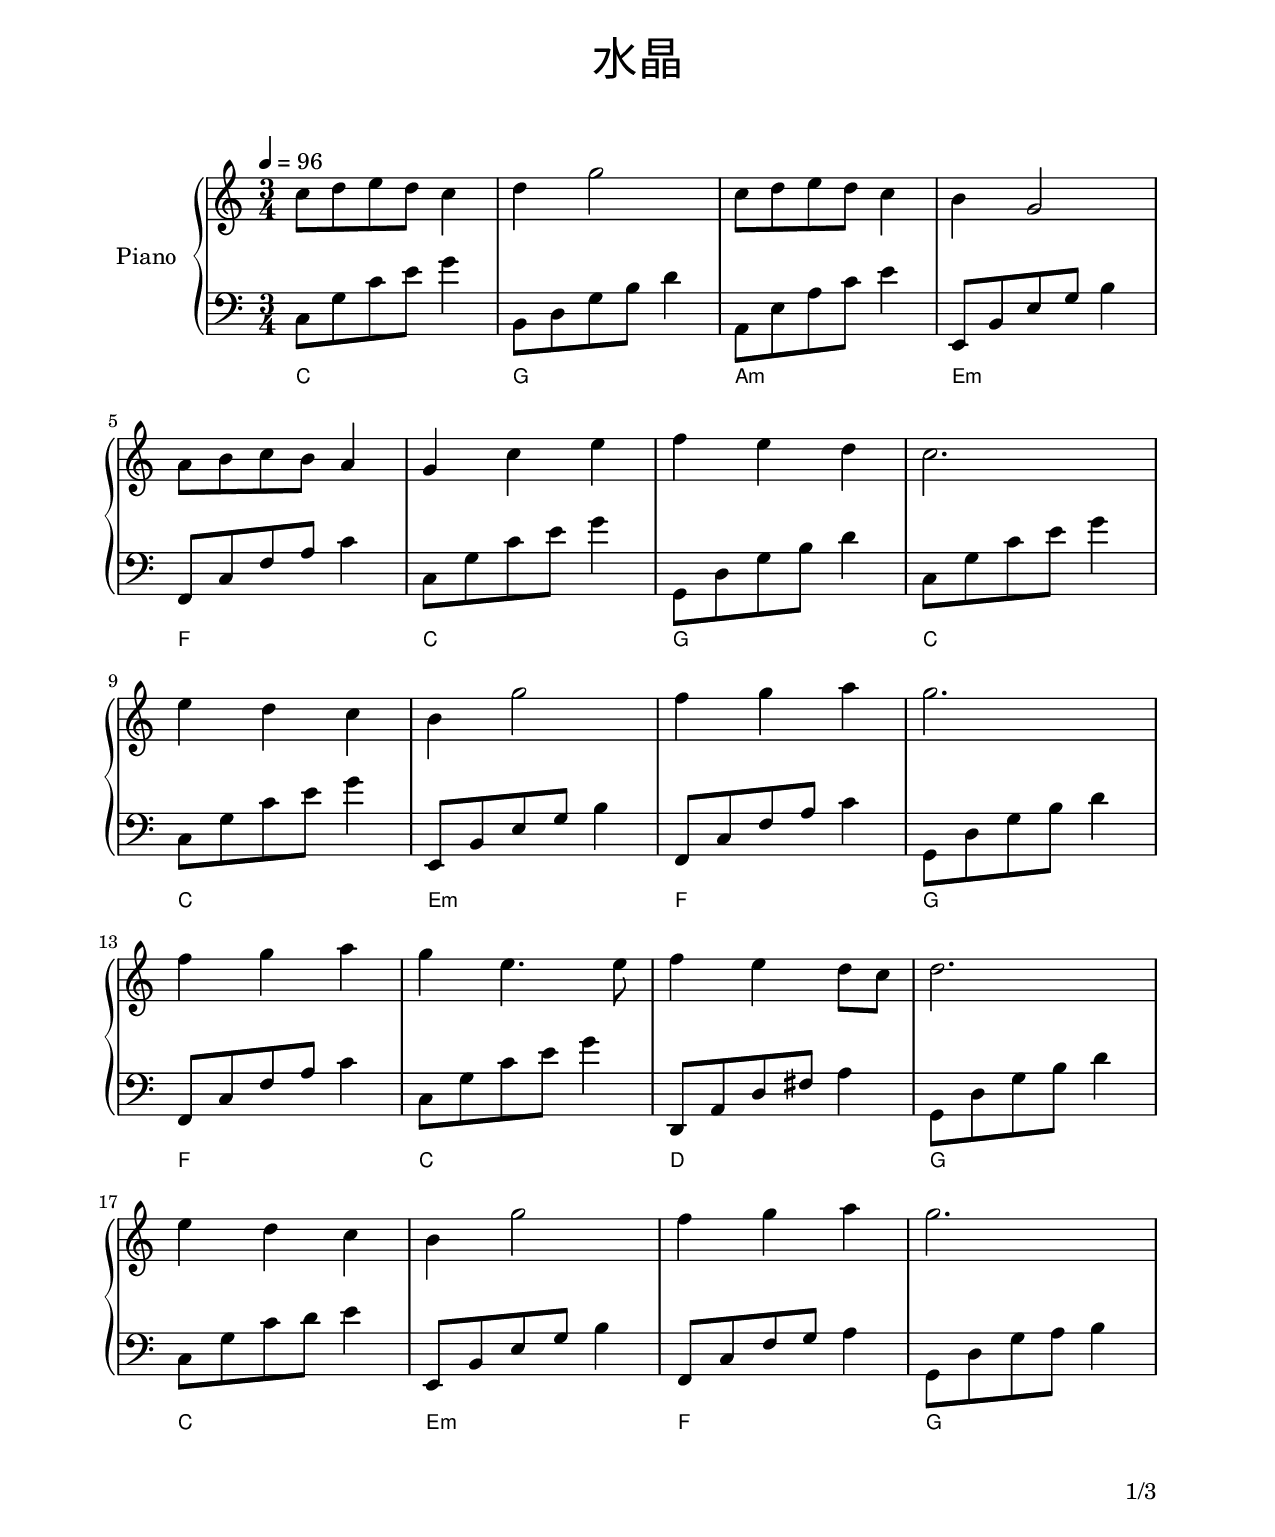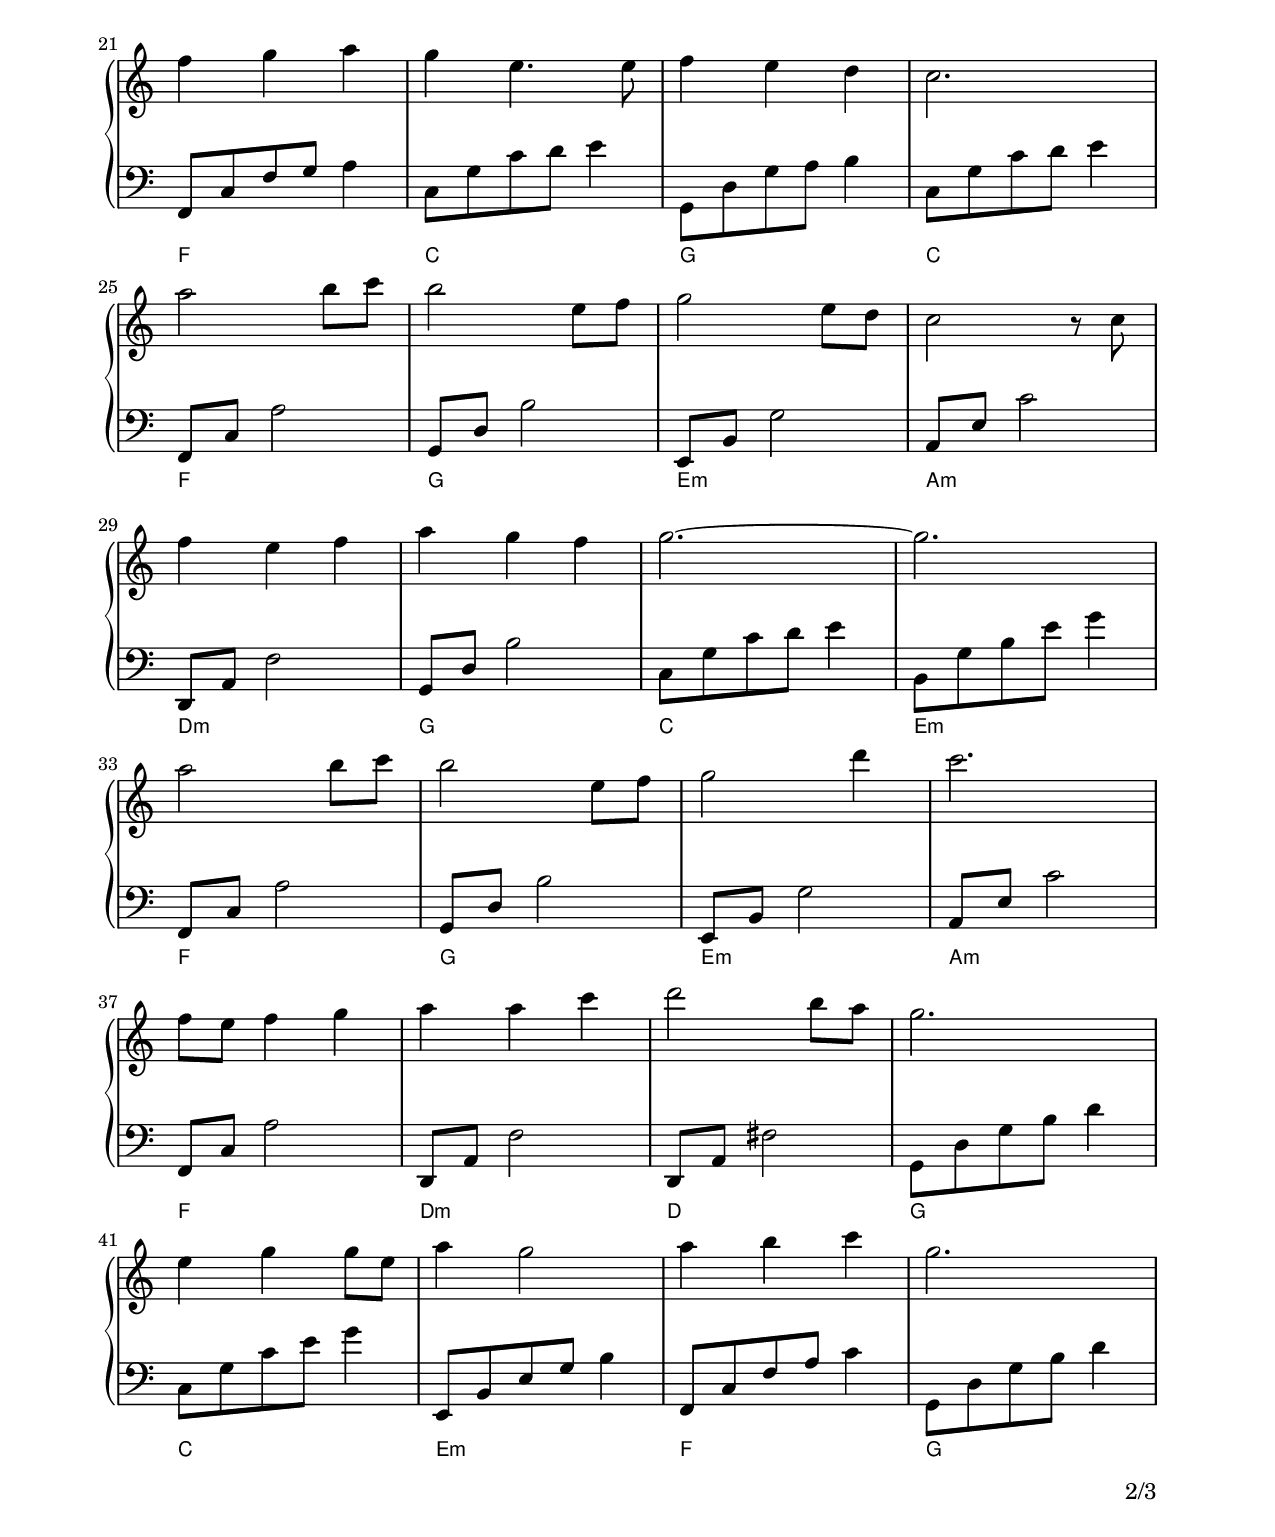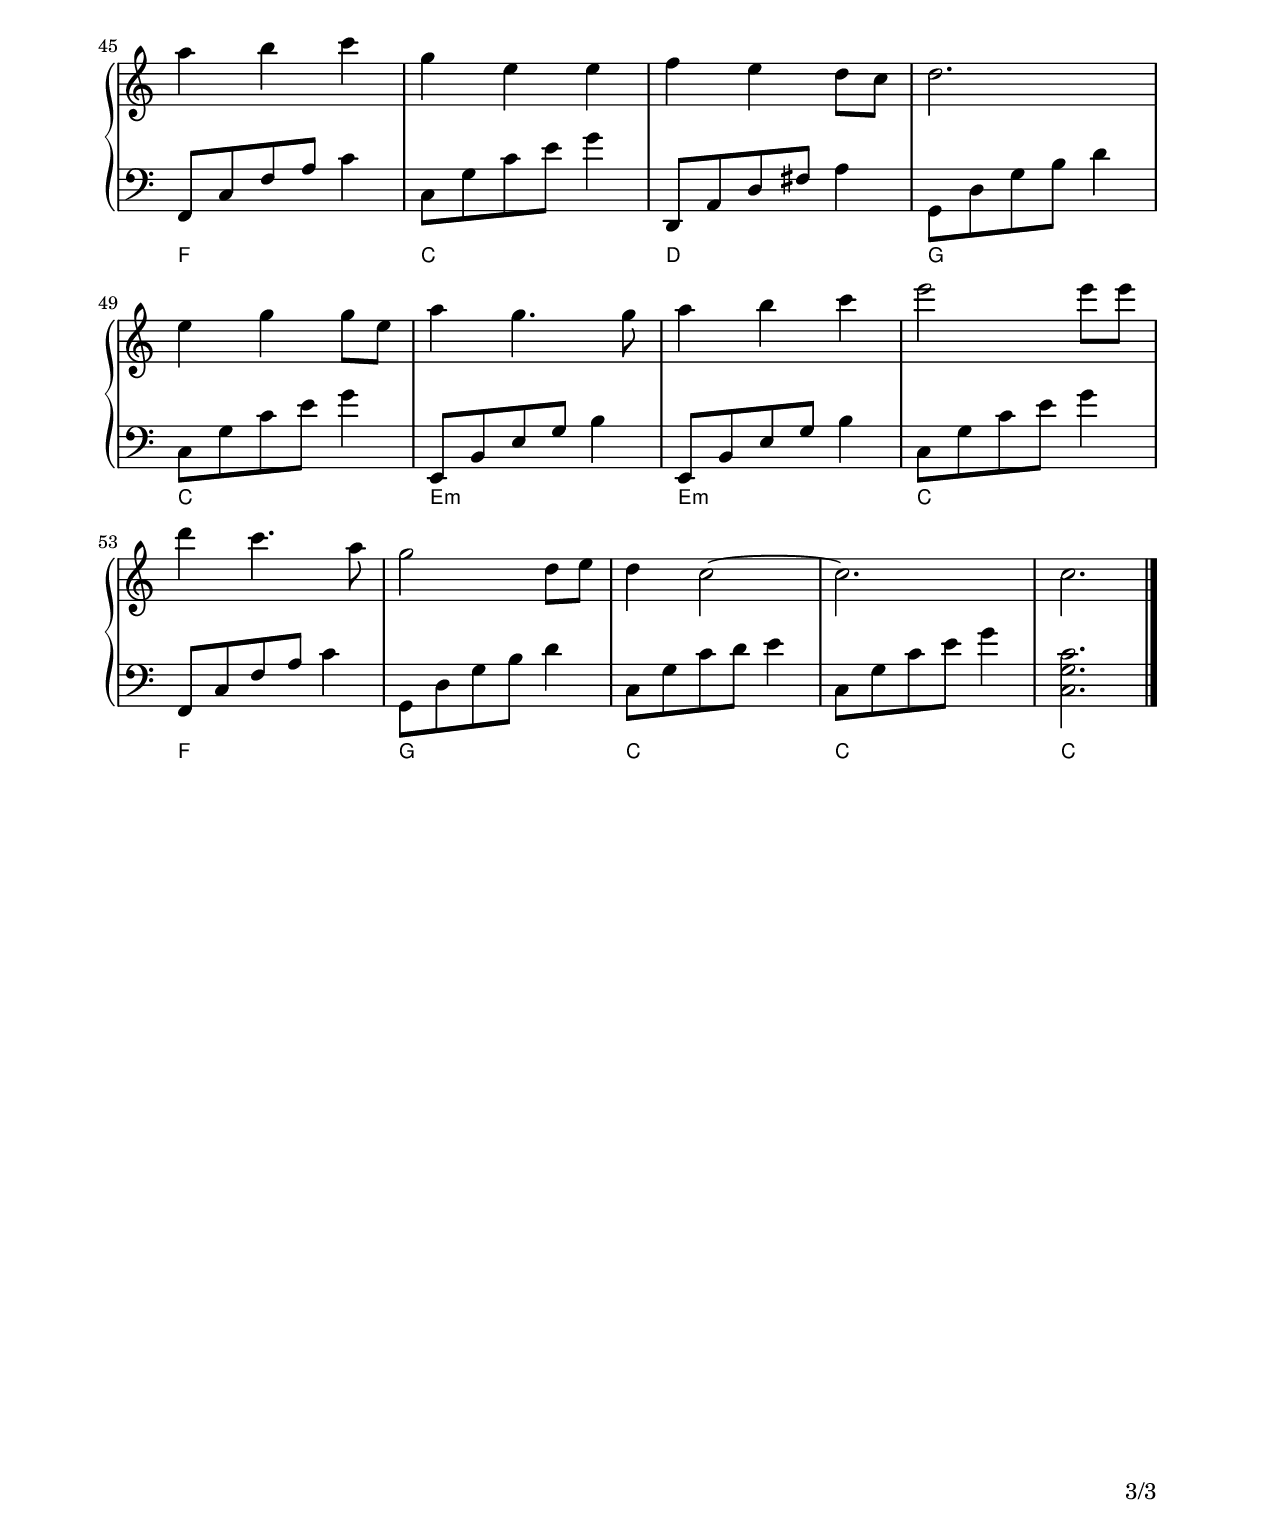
\version "2.24.3"
\include "../settings.v1.ly"

\header {
  title = \markup \override #'((font-name . "FangSong")(font-size . 6)) "水晶"
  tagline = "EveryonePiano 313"
}

\paper {
  total-page = 3
}

\markup \vspace #1.5

Ci   = { c8  g8  c'8 e'8 g'4 }
Cii  = { c8  g8  c'8 d'8 e'4 }
Di   = { d,8 a,8 d8  fs8 a4  }
Emi  = { e,8 b,8 e8  g8  b4  }
Emii = { b,8 g8  b8  e'8 g'4 }
Fi   = { f,8 c8  f8  a8  c'4 }
Fii  = { f,8 c8  f8  g8  a4  }
Gi   = { g,8 d8  g8  b8  d'4 }
Gii  = { b,8 d8  g8  b8  d'4 }
Giii = { g,8 d8  g8  a8  b4  }
Ami  = { a,8 e8  a8  c'8 e'4 }

Dm    = { d,8 a,8 f2  }
Dii   = { d,8 a,8 fs2 }
Emiii = { e,8 b,8 g2  }
Fiii  = { f,8 c8  a2  }
Giv   = { g,8 d8  b2  }
Amii  = { a,8 e8  c'2 }

\score {
  \new PianoStaff \with {
    instrumentName = "Piano"
  } <<
    \new Staff {
      \tempo 4 = 96
      \clef treble
      \key c \major
      \time 3/4
      
      c''8 d''8 e''8 d''8 c''4 | d''4 g''2      | c''8 d''8 e''8 d''8 c''4 | b'4 g'2 | \break
      a'8  b'8  c''8 b'8  a'4  | g'4  c''4 e''4 | f''4      e''4      d''4 | c''2.   | \break
      
      e''4 d''4 c''4 | b'4  g''2       | f''4 g''4 a''4      | g''2. | \break
      f''4 g''4 a''4 | g''4 e''4. e''8 | f''4 e''4 d''8 c''8 | d''2. | \break
      e''4 d''4 c''4 | b'4  g''2       | f''4 g''4 a''4      | g''2. | \break
      f''4 g''4 a''4 | g''4 e''4. e''8 | f''4 e''4 d''4      | c''2. | \break
      
      a''2      b''8 c'''8 | b''2      e''8 f''8 | g''2  e''8 d''8 | c''2 r8 c''8 | \break
      f''4 e''4 f''4       | a''4 g''4 f''4      | g''2.~          | g''2.        | \break
      a''2      b''8 c'''8 | b''2      e''8 f''8 | g''2  d'''4     | c'''2.       | \break
      f''8 e''8 f''4 g''4  | a''4 a''4 c'''4     | d'''2 b''8 a''8 | g''2.        | \break
      
      e''4  g''4 g''8 e''8 | a''4 g''2            | a''4 b''4 c'''4     | g''2.             | \break
      a''4  b''4 c'''4     | g''4 e''4  e''4      | f''4 e''4 d''8 c''8 | d''2.             | \break
      e''4  g''4 g''8 e''8 | a''4 g''4. g''8      | a''4 b''4 c'''4     | e'''2 e'''8 e'''8 | \break
      d'''4 c'''4.    a''8 | g''2       d''8 e''8 | d''4 c''2~          | c''2.             | c''2. | \bar "|."
    }
    \new Staff {
      \clef bass
      \key c \major
      \time 3/4
      
      \Ci | \Gii | \Ami | \Emi |
      \Fi | \Ci  | \Gi  | \Ci  |
      
      \Ci  | \Emi | \Fi   | \Gi   |
      \Fi  | \Ci  | \Di   | \Gi   |
      \Cii | \Emi | \Fii  | \Giii |
      \Fii | \Cii | \Giii | \Cii  |
      
      \Fiii | \Giv | \Emiii | \Amii |
      \Dm   | \Giv | \Cii   | \Emii |
      \Fiii | \Giv | \Emiii | \Amii |
      \Fiii | \Dm  | \Dii   | \Gi   |
      
      \Ci | \Emi | \Fi  | \Gi |
      \Fi | \Ci  | \Di  | \Gi |
      \Ci | \Emi | \Emi | \Ci |
      \Fi | \Gi  | \Cii | \Ci | <c g c'>2. |
    }
    \chords {

      c2. | g2. | a2.:m | e2.:m |
      f2. | c2. | g2.   | c2.   |
      
      c2. | e2.:m | f2. | g2. |
      f2. | c2.   | d2. | g2. |
      c2. | e2.:m | f2. | g2. |
      f2. | c2.   | g2. | c2. |
      
      f2.   | g2.   | e2.:m | a2.:m |
      d2.:m | g2.   | c2.   | e2.:m |
      f2.   | g2.   | e2.:m | a2.:m |
      f2.   | d2.:m | d2.   | g2.   |
      
      c2. | e2.:m | f2.   | g2. |
      f2. | c2.   | d2.   | g2. |
      c2. | e2.:m | e2.:m | c2. |
      f2. | g2.   | c2.   | c2. | c2. |
    }
  >>
  \layout {}
}

\score {
  \new PianoStaff \with {
    instrumentName = "Piano"
  } <<
    \new Staff {
      \tempo 4 = 96
      \clef treble
      \key c \major
      \time 3/4
      
      c''8 d''8 e''8 d''8 c''4 | d''4 g''2      | c''8 d''8 e''8 d''8 c''4 | b'4 g'2 | \break
      a'8  b'8  c''8 b'8  a'4  | g'4  c''4 e''4 | f''4      e''4      d''4 | c''2.   | \break
      
      e''4 d''4 c''4 | b'4  g''2       | f''4 g''4 a''4      | g''2. | \break
      f''4 g''4 a''4 | g''4 e''4. e''8 | f''4 e''4 d''8 c''8 | d''2. | \break
      e''4 d''4 c''4 | b'4  g''2       | f''4 g''4 a''4      | g''2. | \break
      f''4 g''4 a''4 | g''4 e''4. e''8 | f''4 e''4 d''4      | c''2. | \break
      
      a''2      b''8 c'''8 | b''2      e''8 f''8 | g''2  e''8 d''8 | c''2 r8 c''8 | \break
      f''4 e''4 f''4       | a''4 g''4 f''4      | g''2.~            g''2.        | \break
      a''2      b''8 c'''8 | b''2      e''8 f''8 | g''2  d'''4     | c'''2.       | \break
      f''8 e''8 f''4 g''4  | a''4 a''4 c'''4     | d'''2 b''8 a''8 | g''2.        | \break
      
      e''4  g''4 g''8 e''8 | a''4 g''2            | a''4 b''4 c'''4     | g''2.             | \break
      a''4  b''4 c'''4     | g''4 e''4  e''4      | f''4 e''4 d''8 c''8 | d''2.             | \break
      e''4  g''4 g''8 e''8 | a''4 g''4. g''8      | a''4 b''4 c'''4     | e'''2 e'''8 e'''8 | \break
      d'''4 c'''4.    a''8 | g''2       d''8 e''8 | d''4 c''2~            c''2.             | c''2. | \bar "|."
    }
    \new Staff {
      \clef bass
      \key c \major
      \time 3/4
      
      \Ci | \Gii | \Ami | \Emi |
      \Fi | \Ci  | \Gi  | \Ci  |
      
      \Ci  | \Emi | \Fi   | \Gi   |
      \Fi  | \Ci  | \Di   | \Gi   |
      \Cii | \Emi | \Fii  | \Giii |
      \Fii | \Cii | \Giii | \Cii  |
      
      \Fiii | \Giv | \Emiii | \Amii |
      \Dm   | \Giv | \Cii   | \Emii |
      \Fiii | \Giv | \Emiii | \Amii |
      \Fiii | \Dm  | \Dii   | \Gi   |
      
      \Ci | \Emi | \Fi  | \Gi |
      \Fi | \Ci  | \Di  | \Gi |
      \Ci | \Emi | \Emi | \Ci |
      \Fi | \Gi  | \Cii | \Ci | <c g c'>2. |
    }
  >>
  \midi {}
}
